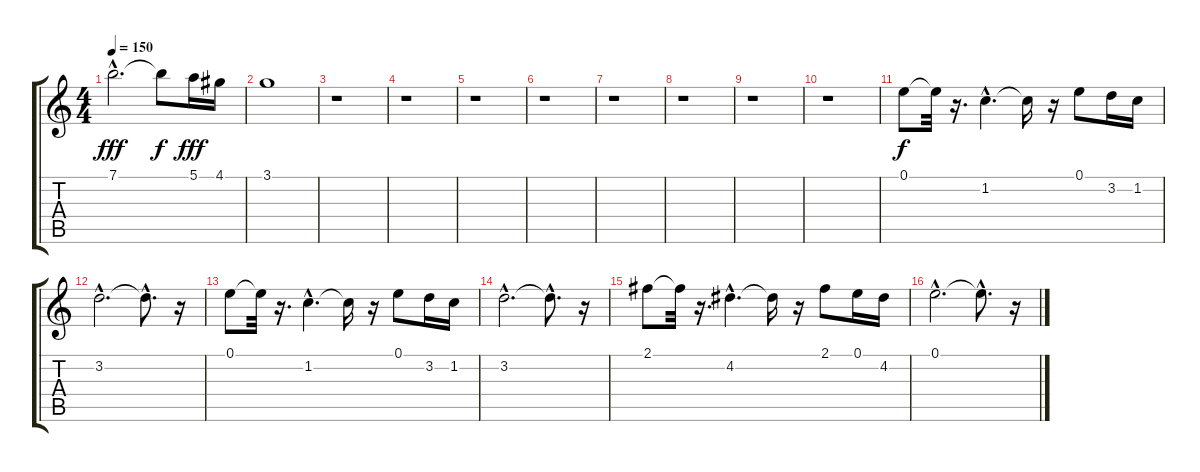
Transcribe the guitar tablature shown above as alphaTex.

\track "" {instrument acousticguitarnylon}
\staff {score tabs}
\tuning (E4 B3 G3 D3 A2 E2) {hide}
\ts (4 4)
\tempo 150
\clef g2
\ks c
7.1{hac}.2{d dy fff} 7.1{t}.8{dy f} 5.1.16{dy fff} 4.1.16 |
3.1.1 |
r.1 |
r.1 |
r.1 |
r.1 |
r.1 |
r.1 |
r.1 |
r.1 |
0.1.8{dy f} 0.1{t}.32 r.16{d} 1.2{hac}.4{d} 1.2{t}.16 r.16 0.1.8 3.2.16 1.2.16 |
3.2{hac}.2{d} 3.2{hac t}.8{d} r.16 |
0.1.8 0.1{t}.32 r.16{d} 1.2{hac}.4{d} 1.2{t}.16 r.16 0.1.8 3.2.16 1.2.16 |
3.2{hac}.2{d} 3.2{hac t}.8{d} r.16 |
2.1.8 2.1{t}.32 r.16{d} 4.2{hac}.4{d} 4.2{t}.16 r.16 2.1.8 0.1.16 4.2.16 |
0.1{hac}.2{d} 0.1{hac t}.8{d} r.16
